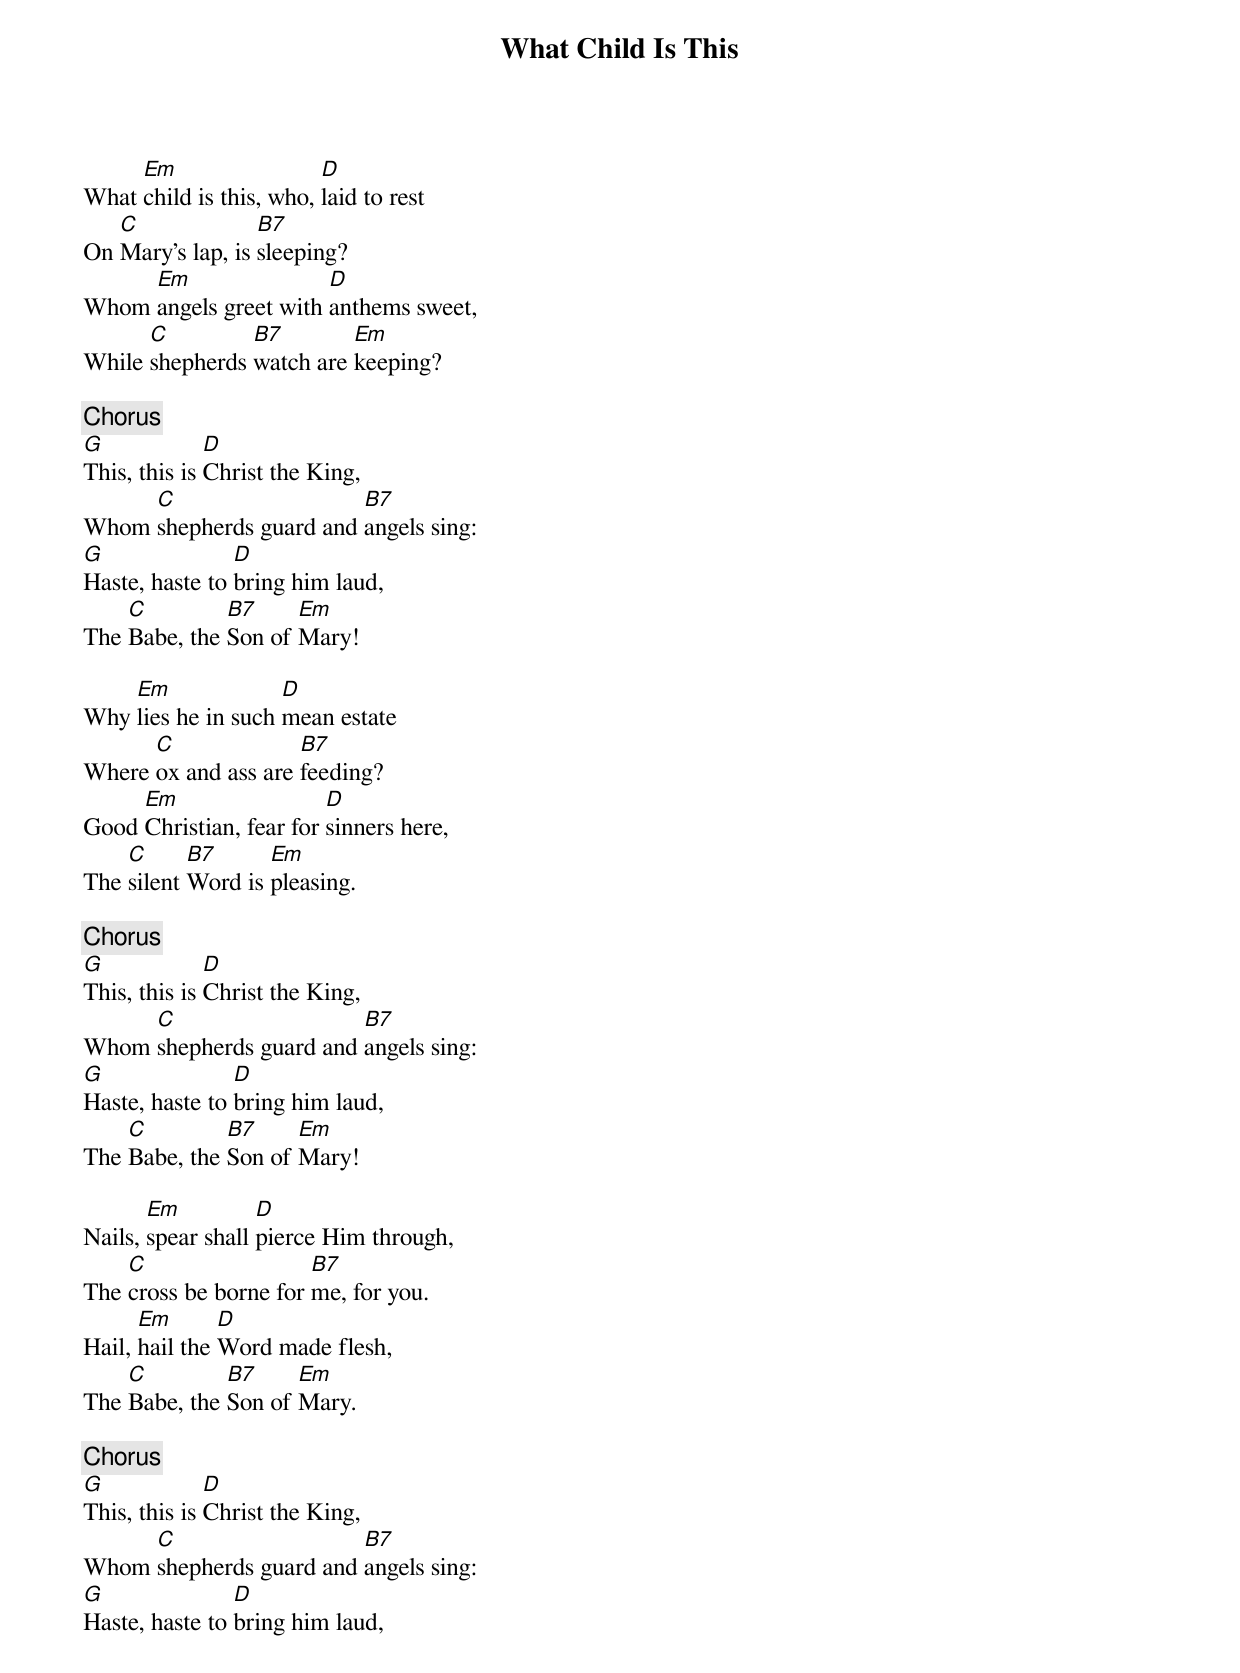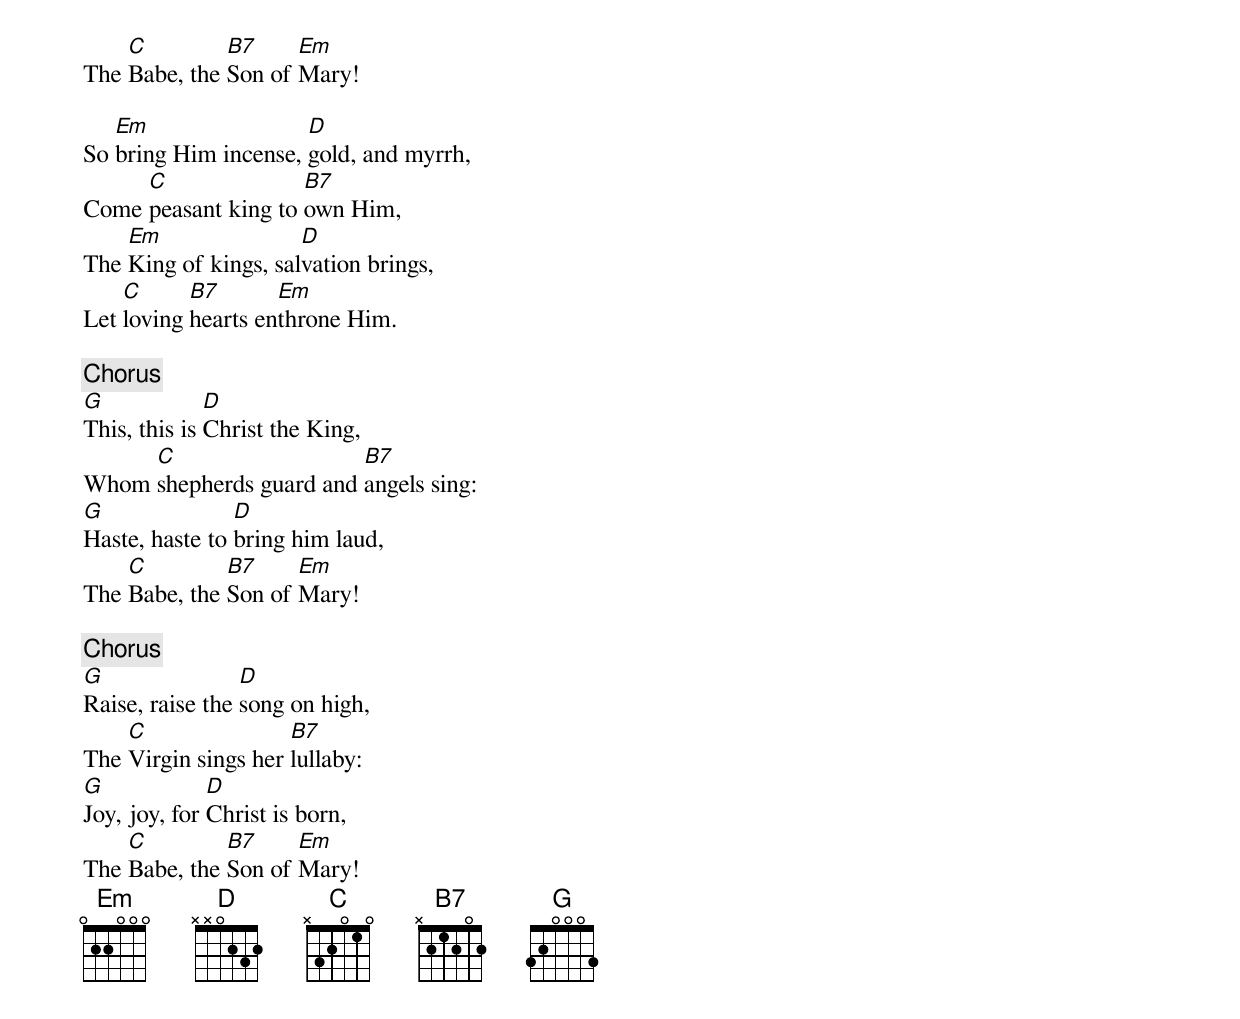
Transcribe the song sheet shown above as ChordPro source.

{Title: What Child Is This}

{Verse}
What [Em]child is this, who, [D]laid to rest
On [C]Mary's lap, is [B7]sleeping?
Whom [Em]angels greet with [D]anthems sweet,
While [C]shepherds [B7]watch are [Em]keeping?

{Chorus}
[G]This, this is [D]Christ the King,
Whom [C]shepherds guard and [B7]angels sing:
[G]Haste, haste to [D]bring him laud,
The [C]Babe, the [B7]Son of [Em]Mary!

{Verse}
Why [Em]lies he in such [D]mean estate
Where [C]ox and ass are [B7]feeding?
Good [Em]Christian, fear for [D]sinners here,
The [C]silent [B7]Word is [Em]pleasing.

{Chorus}
[G]This, this is [D]Christ the King,
Whom [C]shepherds guard and [B7]angels sing:
[G]Haste, haste to [D]bring him laud,
The [C]Babe, the [B7]Son of [Em]Mary!

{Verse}
Nails, [Em]spear shall [D]pierce Him through,
The [C]cross be borne for [B7]me, for you.
Hail, [Em]hail the [D]Word made flesh,
The [C]Babe, the [B7]Son of [Em]Mary.

{Chorus}
[G]This, this is [D]Christ the King,
Whom [C]shepherds guard and [B7]angels sing:
[G]Haste, haste to [D]bring him laud,
The [C]Babe, the [B7]Son of [Em]Mary!

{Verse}
So [Em]bring Him incense, [D]gold, and myrrh,
Come [C]peasant king to [B7]own Him,
The [Em]King of kings, sal[D]vation brings,
Let [C]loving [B7]hearts en[Em]throne Him.

{Chorus}
[G]This, this is [D]Christ the King,
Whom [C]shepherds guard and [B7]angels sing:
[G]Haste, haste to [D]bring him laud,
The [C]Babe, the [B7]Son of [Em]Mary!

{Chorus}
[G]Raise, raise the [D]song on high,
The [C]Virgin sings her [B7]lullaby:
[G]Joy, joy, for [D]Christ is born,
The [C]Babe, the [B7]Son of [Em]Mary!
